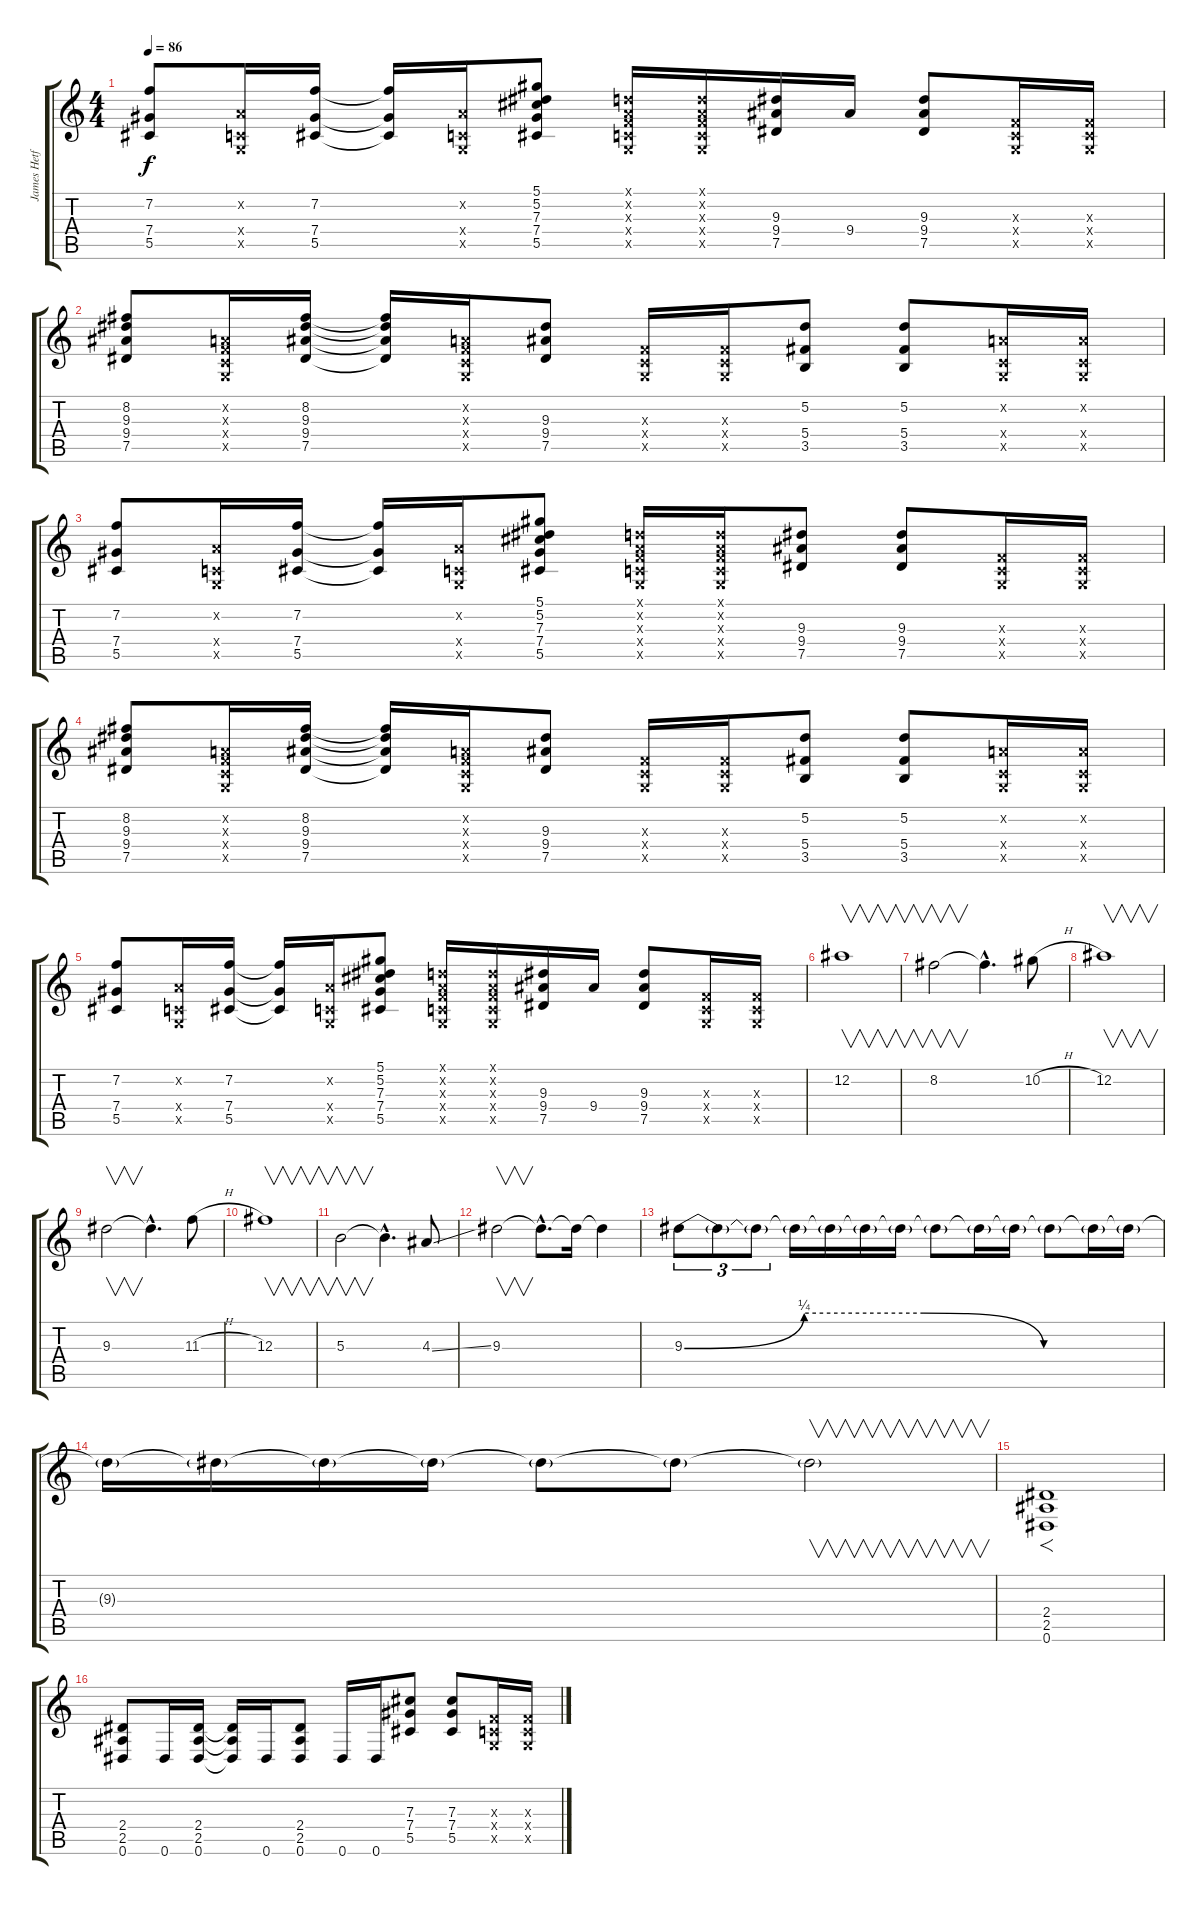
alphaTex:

\track ("James Hetfield (disto)" "James Hetf") {instrument distortionguitar}
\staff {score tabs}
\tuning (Eb4 Bb3 Gb3 Db3 Ab2 Eb2) {hide}
\ts (4 4)
\tempo 86
\clef g2
\ks c
(7.2 7.4 5.5).8{dy f} (-1.2{x} -1.4{x} -1.5{x}).16 (7.2 7.4 5.5).16 (7.2{t} 7.4{t} 5.5{t}).16 (-1.2{x} -1.4{x} -1.5{x}).16 (5.1 5.2 7.3 7.4 5.5).8 (-1.1{x} -1.2{x} -1.3{x} -1.4{x} -1.5{x}).16 (-1.1{x} -1.2{x} -1.3{x} -1.4{x} -1.5{x}).16 (9.3 9.4 7.5).16 9.4.16 (9.3 9.4 7.5).8 (-1.3{x} -1.4{x} -1.5{x}).16 (-1.3{x} -1.4{x} -1.5{x}).16 |
(8.2 9.3 9.4 7.5).8 (-1.2{x} -1.3{x} -1.4{x} -1.5{x}).16 (8.2 9.3 9.4 7.5).16 (8.2{t} 9.3{t} 9.4{t} 7.5{t}).16 (-1.2{x} -1.3{x} -1.4{x} -1.5{x}).16 (9.3 9.4 7.5).8 (-1.3{x} -1.4{x} -1.5{x}).16 (-1.3{x} -1.4{x} -1.5{x}).16 (5.2 5.4 3.5).8 (5.2 5.4 3.5).8 (-1.2{x} -1.4{x} -1.5{x}).16 (-1.2{x} -1.4{x} -1.5{x}).16 |
(7.2 7.4 5.5).8 (-1.2{x} -1.4{x} -1.5{x}).16 (7.2 7.4 5.5).16 (7.2{t} 7.4{t} 5.5{t}).16 (-1.2{x} -1.4{x} -1.5{x}).16 (5.1 5.2 7.3 7.4 5.5).8 (-1.1{x} -1.2{x} -1.3{x} -1.4{x} -1.5{x}).16 (-1.1{x} -1.2{x} -1.3{x} -1.4{x} -1.5{x}).16 (9.3 9.4 7.5).8 (9.3 9.4 7.5).8 (-1.3{x} -1.4{x} -1.5{x}).16 (-1.3{x} -1.4{x} -1.5{x}).16 |
(8.2 9.3 9.4 7.5).8 (-1.2{x} -1.3{x} -1.4{x} -1.5{x}).16 (8.2 9.3 9.4 7.5).16 (8.2{t} 9.3{t} 9.4{t} 7.5{t}).16 (-1.2{x} -1.3{x} -1.4{x} -1.5{x}).16 (9.3 9.4 7.5).8 (-1.3{x} -1.4{x} -1.5{x}).16 (-1.3{x} -1.4{x} -1.5{x}).16 (5.2 5.4 3.5).8 (5.2 5.4 3.5).8 (-1.2{x} -1.4{x} -1.5{x}).16 (-1.2{x} -1.4{x} -1.5{x}).16 |
(7.2 7.4 5.5).8 (-1.2{x} -1.4{x} -1.5{x}).16 (7.2 7.4 5.5).16 (7.2{t} 7.4{t} 5.5{t}).16 (-1.2{x} -1.4{x} -1.5{x}).16 (5.1 5.2 7.3 7.4 5.5).8 (-1.1{x} -1.2{x} -1.3{x} -1.4{x} -1.5{x}).16 (-1.1{x} -1.2{x} -1.3{x} -1.4{x} -1.5{x}).16 (9.3 9.4 7.5).16 9.4.16 (9.3 9.4 7.5).8 (-1.3{x} -1.4{x} -1.5{x}).16 (-1.3{x} -1.4{x} -1.5{x}).16 |
12.2.1{v} |
8.2.2{v} 8.2{hac t}.4{d} 10.2{h}.8 |
12.2.1{v} |
9.3.2{v} 9.3{hac t}.4{d} 11.3{h}.8 |
12.3.1{v} |
5.3.2{v} 5.3{hac t}.4{d} 4.3{ss}.8 |
9.3.2{v} 9.3{hac t}.8{d} 9.3{t}.16 9.3{t}.4 |
9.3{be (custom 0 0 15 1 30 1 45 0 60 0)}.8{tu (3 2)} 9.3{t}.8{tu (3 2)} 9.3{t}.8{tu (3 2)} 9.3{t}.16 9.3{t}.16 9.3{t}.16 9.3{t}.16 9.3{t}.8 9.3{t}.16 9.3{t}.16 9.3{t}.8 9.3{t}.16 9.3{t}.16 |
9.3{t}.16 9.3{t}.16 9.3{t}.16 9.3{t}.16 9.3{t}.8 9.3{t}.8 9.3{t}.2{v} |
(2.4 2.5 0.6).1{f} |
(2.4 2.5 0.6).8 0.6.16 (2.4 2.5 0.6).16 (2.4{t} 2.5{t} 0.6{t}).16 0.6.16 (2.4 2.5 0.6).8 0.6.16 0.6.16 (7.3 7.4 5.5).8 (7.3 7.4 5.5).8 (-1.3{x} -1.4{x} -1.5{x}).16 (-1.3{x} -1.4{x} -1.5{x}).16
